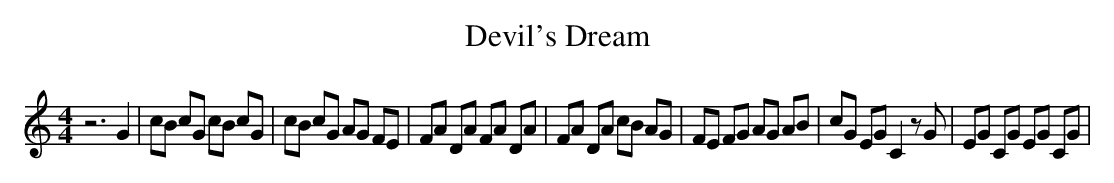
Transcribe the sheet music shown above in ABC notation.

X:1
T:Devil's Dream
M:4/4
L:1/8
K:C
 z6 G2| cB cG cB cG| cB cG AG FE| FA DA FA DA| FA DA cB AG| FE FG AG AB|\
 cG EG C2 z G| EG CG EG CG|
